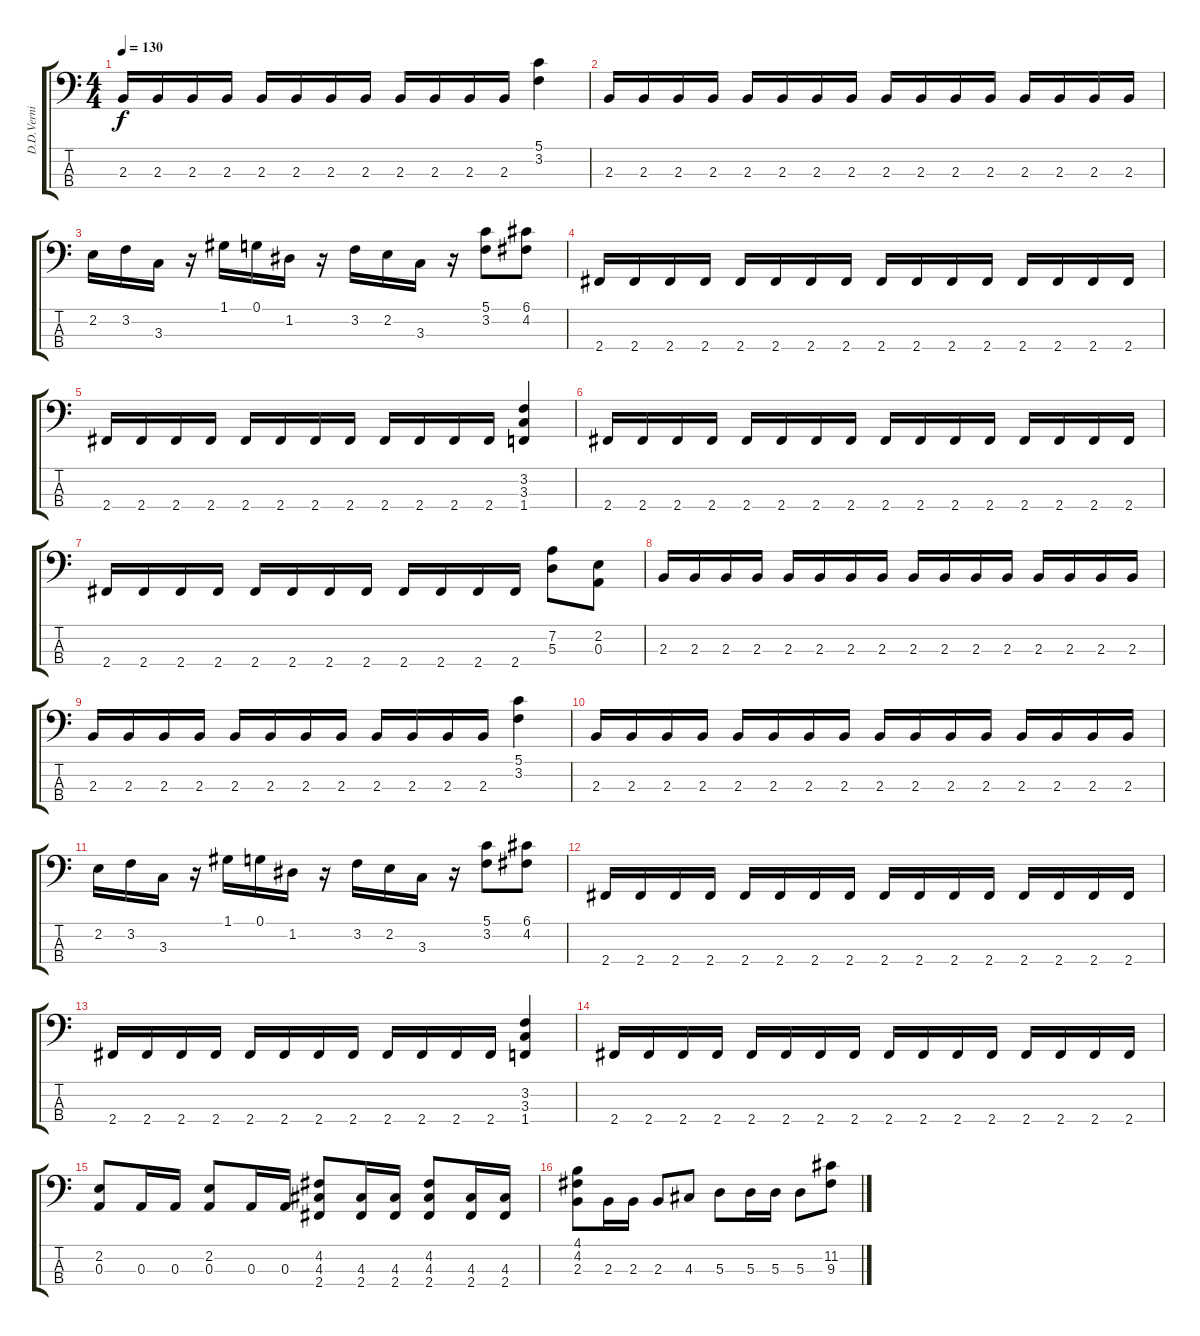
\track ("D.D.Verni -BASS" "D.D.Verni ") {instrument slapbass1}
\staff {score tabs}
\tuning (G2 D2 A1 E1) {hide}
\ts (4 4)
\tempo 130
\clef f4
\ks c
2.3.16{dy f} 2.3.16 2.3.16 2.3.16 2.3.16 2.3.16 2.3.16 2.3.16 2.3.16 2.3.16 2.3.16 2.3.16 (5.1 3.2).4 |
2.3.16 2.3.16 2.3.16 2.3.16 2.3.16 2.3.16 2.3.16 2.3.16 2.3.16 2.3.16 2.3.16 2.3.16 2.3.16 2.3.16 2.3.16 2.3.16 |
2.2.16 3.2.16 3.3.16 r.16 1.1.16 0.1.16 1.2.16 r.16 3.2.16 2.2.16 3.3.16 r.16 (5.1 3.2).8 (6.1 4.2).8 |
2.4.16 2.4.16 2.4.16 2.4.16 2.4.16 2.4.16 2.4.16 2.4.16 2.4.16 2.4.16 2.4.16 2.4.16 2.4.16 2.4.16 2.4.16 2.4.16 |
2.4.16 2.4.16 2.4.16 2.4.16 2.4.16 2.4.16 2.4.16 2.4.16 2.4.16 2.4.16 2.4.16 2.4.16 (3.2 3.3 1.4).4 |
2.4.16 2.4.16 2.4.16 2.4.16 2.4.16 2.4.16 2.4.16 2.4.16 2.4.16 2.4.16 2.4.16 2.4.16 2.4.16 2.4.16 2.4.16 2.4.16 |
2.4.16 2.4.16 2.4.16 2.4.16 2.4.16 2.4.16 2.4.16 2.4.16 2.4.16 2.4.16 2.4.16 2.4.16 (7.2 5.3).8 (2.2 0.3).8 |
2.3.16 2.3.16 2.3.16 2.3.16 2.3.16 2.3.16 2.3.16 2.3.16 2.3.16 2.3.16 2.3.16 2.3.16 2.3.16 2.3.16 2.3.16 2.3.16 |
2.3.16 2.3.16 2.3.16 2.3.16 2.3.16 2.3.16 2.3.16 2.3.16 2.3.16 2.3.16 2.3.16 2.3.16 (5.1 3.2).4 |
2.3.16 2.3.16 2.3.16 2.3.16 2.3.16 2.3.16 2.3.16 2.3.16 2.3.16 2.3.16 2.3.16 2.3.16 2.3.16 2.3.16 2.3.16 2.3.16 |
2.2.16 3.2.16 3.3.16 r.16 1.1.16 0.1.16 1.2.16 r.16 3.2.16 2.2.16 3.3.16 r.16 (5.1 3.2).8 (6.1 4.2).8 |
2.4.16 2.4.16 2.4.16 2.4.16 2.4.16 2.4.16 2.4.16 2.4.16 2.4.16 2.4.16 2.4.16 2.4.16 2.4.16 2.4.16 2.4.16 2.4.16 |
2.4.16 2.4.16 2.4.16 2.4.16 2.4.16 2.4.16 2.4.16 2.4.16 2.4.16 2.4.16 2.4.16 2.4.16 (3.2 3.3 1.4).4 |
2.4.16 2.4.16 2.4.16 2.4.16 2.4.16 2.4.16 2.4.16 2.4.16 2.4.16 2.4.16 2.4.16 2.4.16 2.4.16 2.4.16 2.4.16 2.4.16 |
(2.2 0.3).8 0.3.16 0.3.16 (2.2 0.3).8 0.3.16 0.3.16 (4.2 4.3 2.4).8 (4.3 2.4).16 (4.3 2.4).16 (4.2 4.3 2.4).8 (4.3 2.4).16 (4.3 2.4).16 |
(4.1 4.2 2.3).8 2.3.16 2.3.16 2.3.8 4.3.8 5.3.8 5.3.16 5.3.16 5.3.8 (11.2 9.3).8
